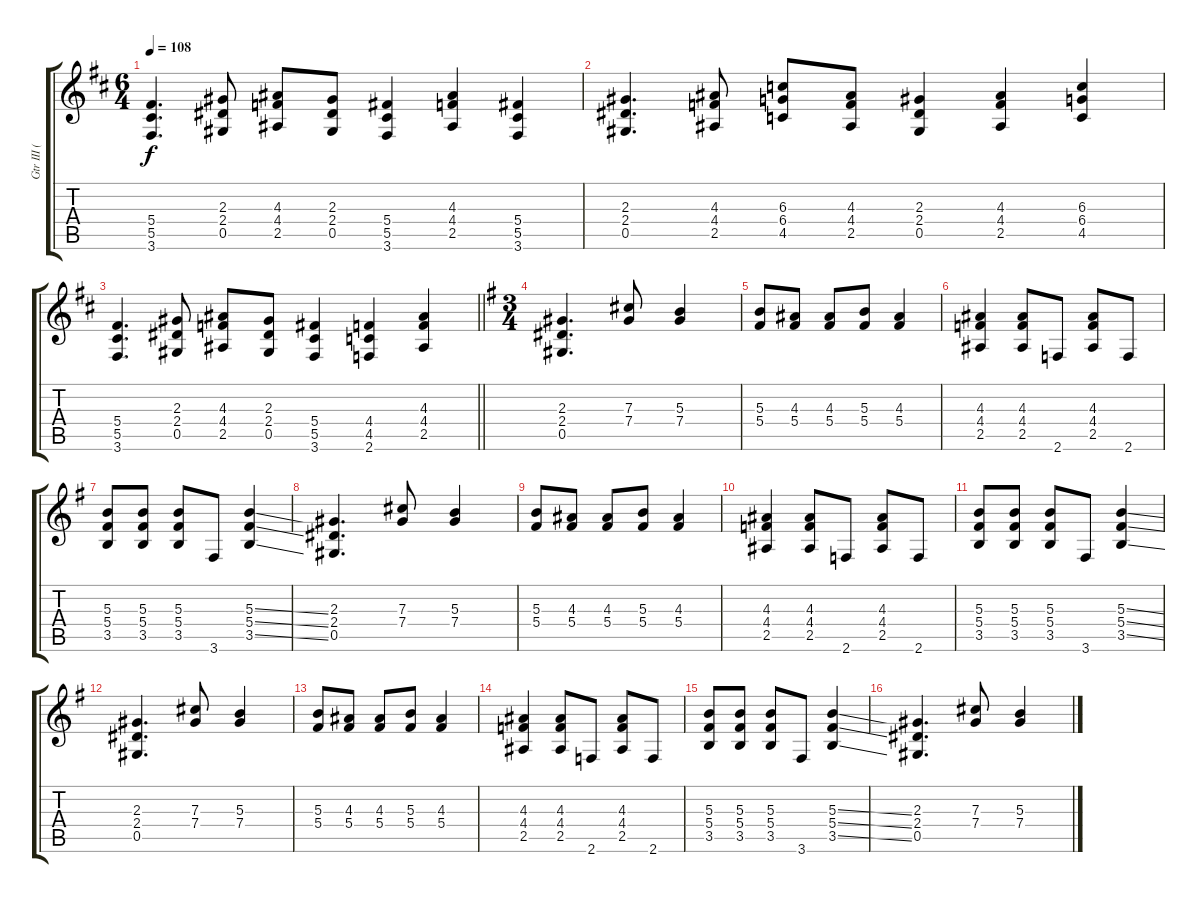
\track ("Gtr III ( Kirk )" "Gtr III ( ") {instrument electricguitarclean}
\staff {score tabs}
\tuning (Eb4 Bb3 Gb3 Db3 Ab2 Eb2) {hide}
\ts (6 4)
\tempo 108
\clef g2
\ks d
(5.4 5.5 3.6).4{d dy f} (2.3 2.4 0.5).8 (4.3 4.4 2.5).8 (2.3 2.4 0.5).8 (5.4 5.5 3.6).4 (4.3 4.4 2.5).4 (5.4 5.5 3.6).4 |
(2.3 2.4 0.5).4{d} (4.3 4.4 2.5).8 (6.3 6.4 4.5).8 (4.3 4.4 2.5).8 (2.3 2.4 0.5).4 (4.3 4.4 2.5).4 (6.3 6.4 4.5).4 |
\barLineRight lightlight
(5.4 5.5 3.6).4{d} (2.3 2.4 0.5).8 (4.3 4.4 2.5).8 (2.3 2.4 0.5).8 (5.4 5.5 3.6).4 (4.4 4.5 2.6).4 (4.3 4.4 2.5).4 |
\ts (3 4)
\ks g
(2.3 2.4 0.5).4{d volume 13} (7.3 7.4).8 (5.3 7.4).4 |
(5.3 5.4).8 (4.3 5.4).8 (4.3 5.4).8 (5.3 5.4).8 (4.3 5.4).4 |
(4.3 4.4 2.5).4 (4.3 4.4 2.5).8 2.6.8 (4.3 4.4 2.5).8 2.6.8 |
(5.3 5.4 3.5).8 (5.3 5.4 3.5).8 (5.3 5.4 3.5).8 3.6.8 (5.3{ss} 5.4{ss} 3.5{ss}).4 |
(2.3 2.4 0.5).4{d} (7.3 7.4).8 (5.3 7.4).4 |
(5.3 5.4).8 (4.3 5.4).8 (4.3 5.4).8 (5.3 5.4).8 (4.3 5.4).4 |
(4.3 4.4 2.5).4 (4.3 4.4 2.5).8 2.6.8 (4.3 4.4 2.5).8 2.6.8 |
(5.3 5.4 3.5).8 (5.3 5.4 3.5).8 (5.3 5.4 3.5).8 3.6.8 (5.3{ss} 5.4{ss} 3.5{ss}).4 |
(2.3 2.4 0.5).4{d} (7.3 7.4).8 (5.3 7.4).4 |
(5.3 5.4).8 (4.3 5.4).8 (4.3 5.4).8 (5.3 5.4).8 (4.3 5.4).4 |
(4.3 4.4 2.5).4 (4.3 4.4 2.5).8 2.6.8 (4.3 4.4 2.5).8 2.6.8 |
(5.3 5.4 3.5).8 (5.3 5.4 3.5).8 (5.3 5.4 3.5).8 3.6.8 (5.3{ss} 5.4{ss} 3.5{ss}).4 |
(2.3 2.4 0.5).4{d} (7.3 7.4).8 (5.3 7.4).4
